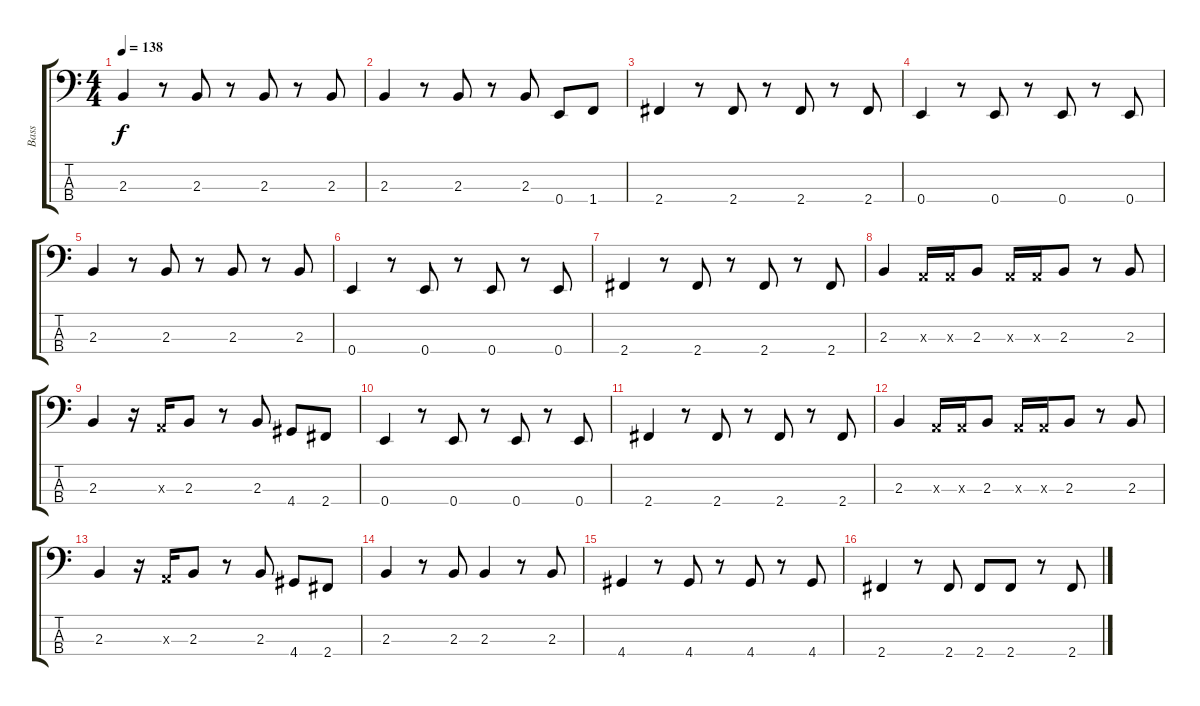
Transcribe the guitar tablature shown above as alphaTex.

\track ("Bass" "Bass") {instrument electricbasspick}
\staff {score tabs}
\tuning (G2 D2 A1 E1) {hide}
\ts (4 4)
\tempo 138
\clef f4
\ks c
2.3.4{dy f} r.8 2.3.8 r.8 2.3.8 r.8 2.3.8 |
2.3.4 r.8 2.3.8 r.8 2.3.8 0.4.8 1.4.8 |
2.4.4 r.8 2.4.8 r.8 2.4.8 r.8 2.4.8 |
0.4.4 r.8 0.4.8 r.8 0.4.8 r.8 0.4.8 |
2.3.4 r.8 2.3.8 r.8 2.3.8 r.8 2.3.8 |
0.4.4 r.8 0.4.8 r.8 0.4.8 r.8 0.4.8 |
2.4.4 r.8 2.4.8 r.8 2.4.8 r.8 2.4.8 |
2.3.4 0.3{x}.16 0.3{x}.16 2.3.8 0.3{x}.16 0.3{x}.16 2.3.8 r.8 2.3.8 |
2.3.4 r.16 0.3{x}.16 2.3.8 r.8 2.3.8 4.4.8 2.4.8 |
0.4.4 r.8 0.4.8 r.8 0.4.8 r.8 0.4.8 |
2.4.4 r.8 2.4.8 r.8 2.4.8 r.8 2.4.8 |
2.3.4 0.3{x}.16 0.3{x}.16 2.3.8 0.3{x}.16 0.3{x}.16 2.3.8 r.8 2.3.8 |
2.3.4 r.16 0.3{x}.16 2.3.8 r.8 2.3.8 4.4.8 2.4.8 |
2.3.4 r.8 2.3.8 2.3.4 r.8 2.3.8 |
4.4.4 r.8 4.4.8 r.8 4.4.8 r.8 4.4.8 |
2.4.4 r.8 2.4.8 2.4.8 2.4.8 r.8 2.4.8
